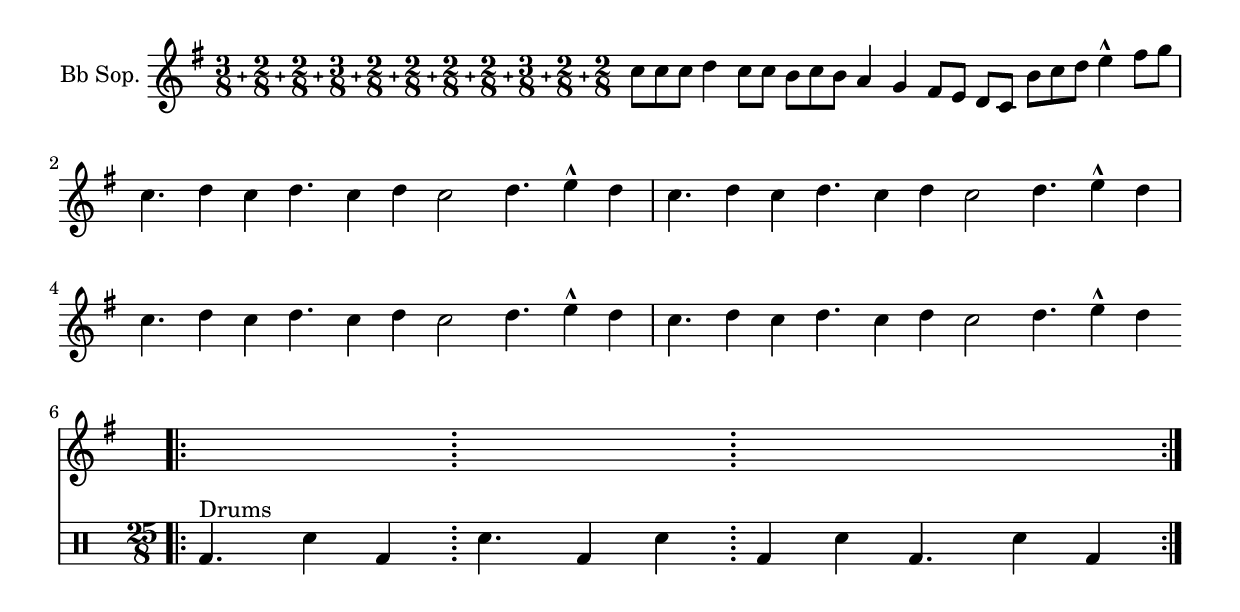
%% DO NOT EDIT this file manually; it is automatically
%% generated from LSR http://lsr.dsi.unimi.it
%% Make any changes in LSR itself, or in Documentation/snippets/new/ ,
%% and then run scripts/auxiliar/makelsr.py
%%
%% This file is in the public domain.
\version "2.17.11"

\header {
  lsrtags = "contemporary-notation, percussion, real-music, rhythms"

  texidoc = "
Though the polymetric time signature shown was not the most essential
item here, it has been included to show the beat of this piece (which
is the template of a real Balkan song!).

"
  doctitle = "Heavily customized polymetric time signatures"
} % begin verbatim


#(define plus (markup #:vcenter "+"))
#(define ((custom-time-signature one two three four five six
                                 seven eight nine ten eleven num) grob)
   (grob-interpret-markup grob
                          (markup #:override '(baseline-skip . 0) #:number
                                  (#:line ((#:column (one num)) plus
                                           (#:column (two num)) plus
                                           (#:column (three num)) plus
                                           (#:column (four num)) plus
                                           (#:column (five num)) plus
                                           (#:column (six num)) plus
                                           (#:column (seven num)) plus
                                           (#:column (eight num)) plus
                                           (#:column (nine num)) plus
                                           (#:column (ten num)) plus
                                           (#:column (eleven num)))))))
melody = \relative c'' {
  \set Staff.instrumentName = #"Bb Sop."
  \key g \major
  \time #'(3 2 2 3 2 2 2 2 3 2 2) 25/8
  \override Staff.TimeSignature.stencil =
    #(custom-time-signature "3" "2" "2" "3" "2" "2"
      "2" "2" "3" "2" "2" "8")
  c8 c c d4 c8 c b c b a4 g fis8 e d c b' c d e4-^ fis8 g \break
  c,4. d4 c4 d4. c4 d c2 d4. e4-^ d4
  c4. d4 c4 d4. c4 d c2 d4. e4-^ d4 \break
  c4. d4 c4 d4. c4 d c2 d4. e4-^ d4
  c4. d4 c4 d4. c4 d c2 d4. e4-^ d4 \break
}

drum = \new DrumStaff \drummode {
  \bar ".|:" bd4.^\markup { Drums } sn4 bd \bar ";" sn4.
  bd4 sn \bar ";" bd sn bd4. sn4 bd \bar ":|."
}

{
  \melody
  \drum
}
